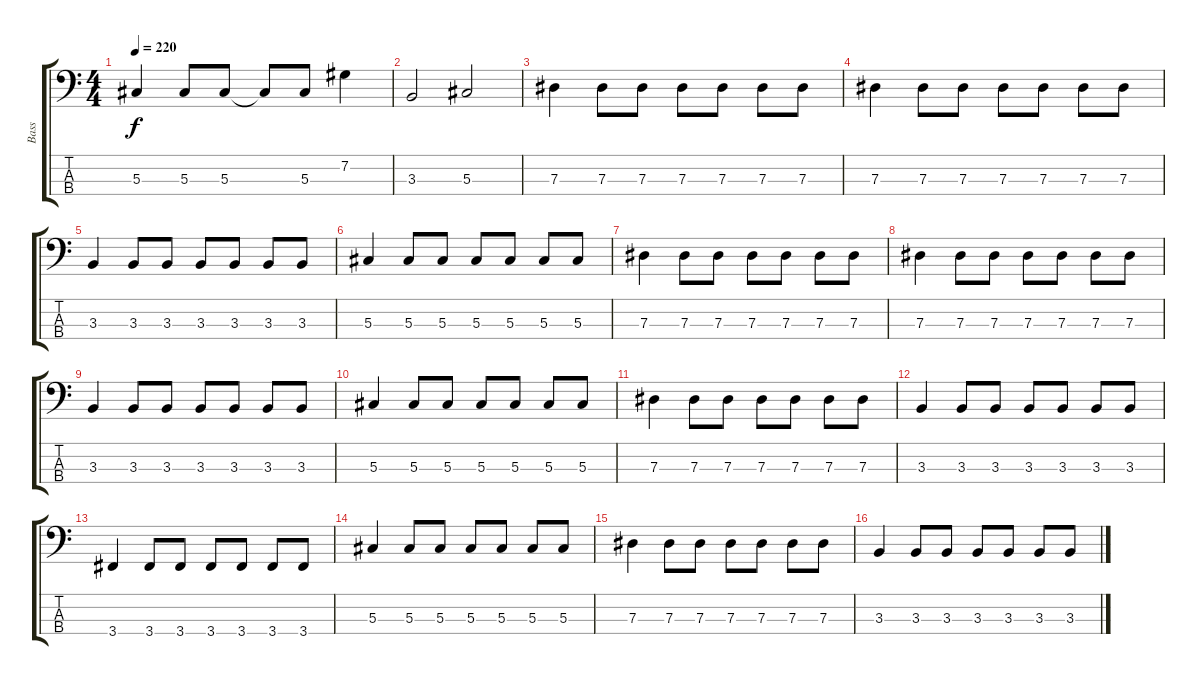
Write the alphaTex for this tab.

\track ("Bass" "Bass") {instrument electricbasspick}
\staff {score tabs}
\tuning (Gb2 Db2 Ab1 Eb1) {hide}
\ts (4 4)
\tempo 220
\clef f4
\ks c
5.3.4{dy f} 5.3.8 5.3.8 5.3{t}.8 5.3.8 7.2.4 |
3.3.2 5.3.2 |
7.3.4 7.3.8 7.3.8 7.3.8 7.3.8 7.3.8 7.3.8 |
7.3.4 7.3.8 7.3.8 7.3.8 7.3.8 7.3.8 7.3.8 |
3.3.4 3.3.8 3.3.8 3.3.8 3.3.8 3.3.8 3.3.8 |
5.3.4 5.3.8 5.3.8 5.3.8 5.3.8 5.3.8 5.3.8 |
7.3.4 7.3.8 7.3.8 7.3.8 7.3.8 7.3.8 7.3.8 |
7.3.4 7.3.8 7.3.8 7.3.8 7.3.8 7.3.8 7.3.8 |
3.3.4 3.3.8 3.3.8 3.3.8 3.3.8 3.3.8 3.3.8 |
5.3.4 5.3.8 5.3.8 5.3.8 5.3.8 5.3.8 5.3.8 |
7.3.4 7.3.8 7.3.8 7.3.8 7.3.8 7.3.8 7.3.8 |
3.3.4 3.3.8 3.3.8 3.3.8 3.3.8 3.3.8 3.3.8 |
3.4.4 3.4.8 3.4.8 3.4.8 3.4.8 3.4.8 3.4.8 |
5.3.4 5.3.8 5.3.8 5.3.8 5.3.8 5.3.8 5.3.8 |
7.3.4 7.3.8 7.3.8 7.3.8 7.3.8 7.3.8 7.3.8 |
3.3.4 3.3.8 3.3.8 3.3.8 3.3.8 3.3.8 3.3.8
